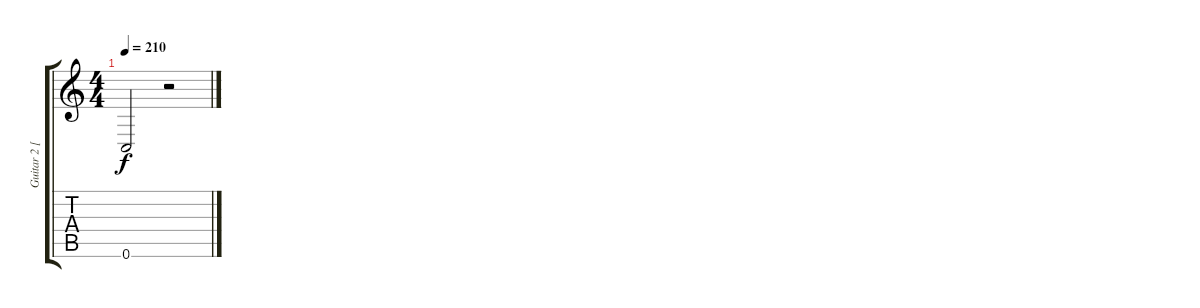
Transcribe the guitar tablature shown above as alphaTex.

\track ("Guitar 2 [Josh Homme]" "Guitar 2 [") {instrument distortionguitar bank 97}
\staff {score tabs}
\tuning (C4 G3 Eb3 Bb2 F2 C2) {hide}
\ts (4 4)
\tempo 210
\clef g2
\ks c
0.6.2{dy f} r.2
